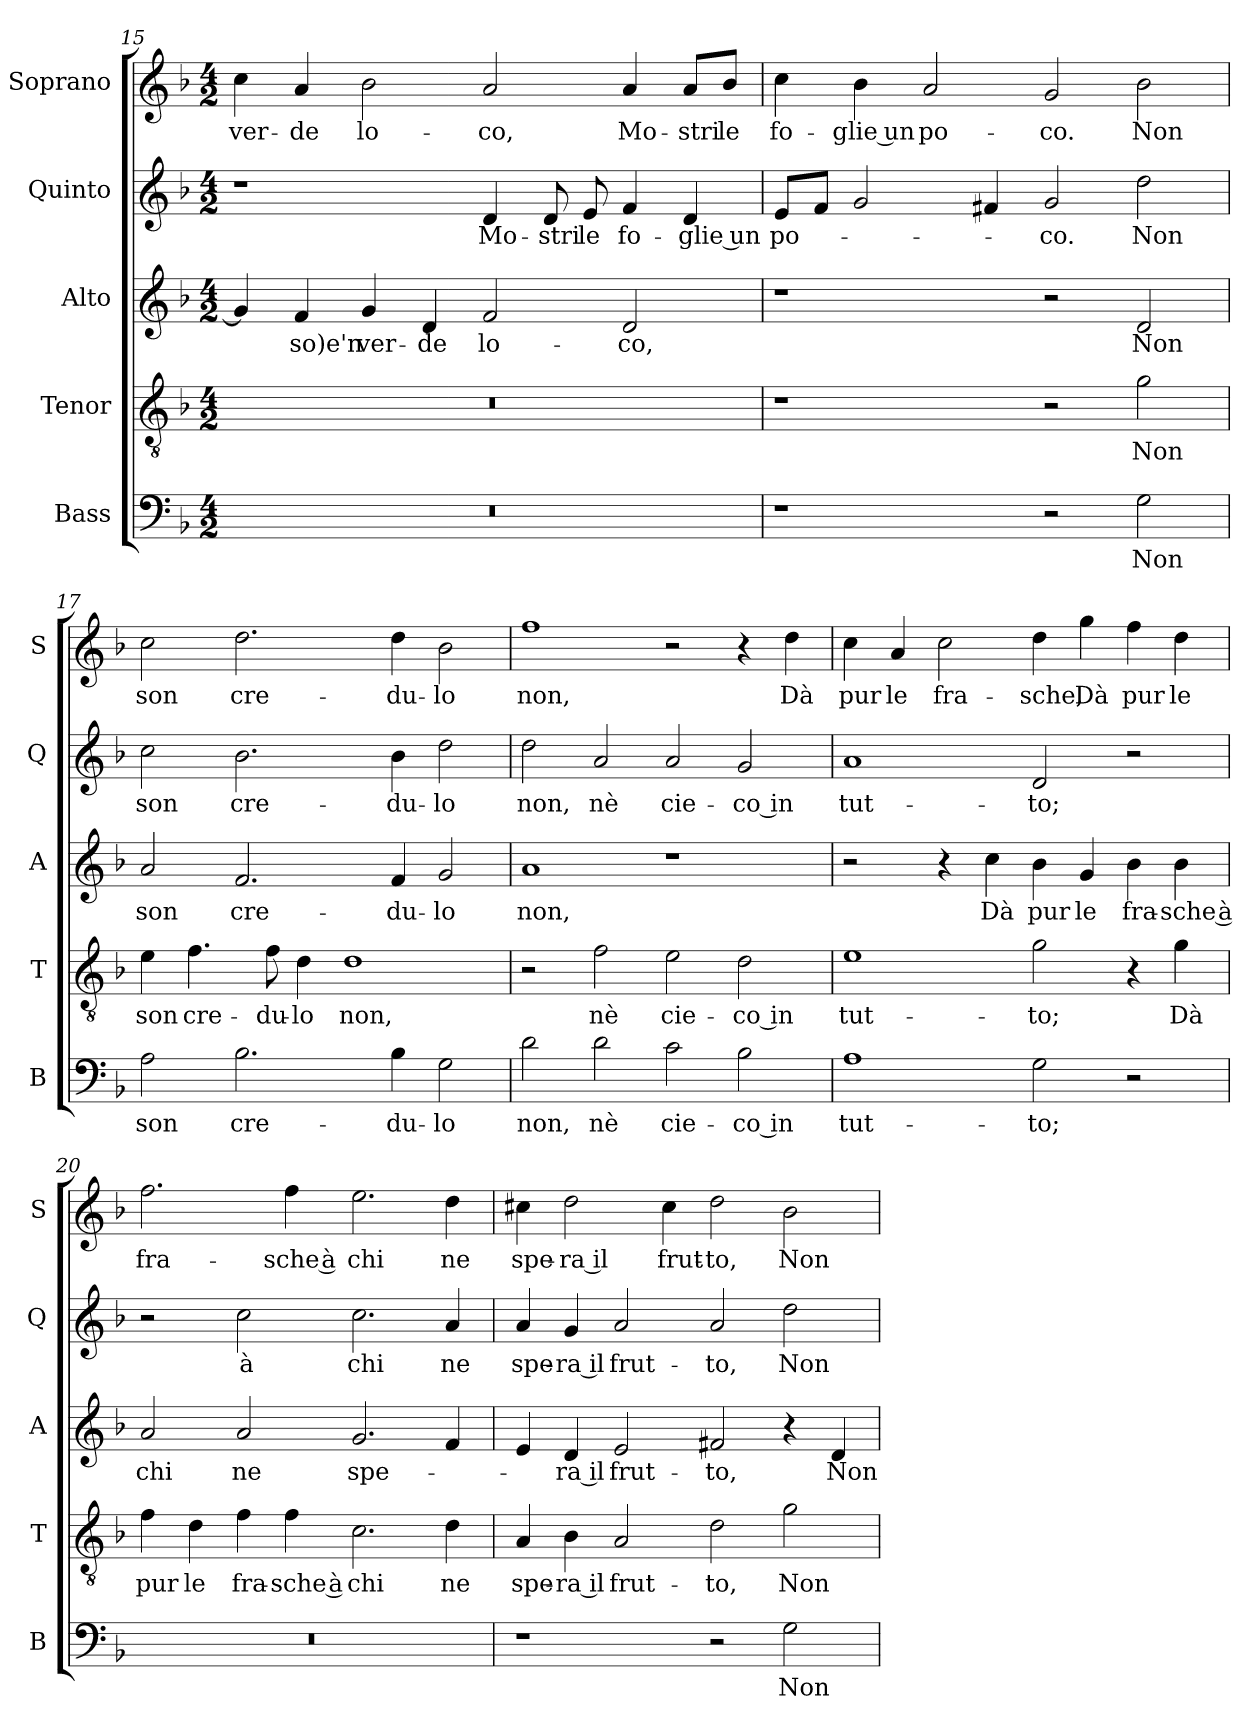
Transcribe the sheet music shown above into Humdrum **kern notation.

**kern	**text	**kern	**text	**kern	**text	**kern	**text	**kern	**text
*part5	*part5	*part4	*part4	*part3	*part3	*part2	*part2	*part1	*part1
*staff5	*staff5	*staff4	*staff4	*staff3	*staff3	*staff2	*staff2	*staff1	*staff1
*I"Bass	*	*I"Tenor	*	*I"Alto	*	*I"Quinto	*	*I"Soprano	*
*I'B	*	*I'T	*	*I'A	*	*I'Q	*	*I'S	*
*clefF4	*	*clefGv2	*	*clefG2	*	*clefG2	*	*clefG2	*
*k[b-]	*	*k[b-]	*	*k[b-]	*	*k[b-]	*	*k[b-]	*
*F:	*	*F:	*	*F:	*	*F:	*	*F:	*
*M4/2	*	*M4/2	*	*M4/2	*	*M4/2	*	*M4/2	*
=15	=15	=15	=15	=15	=15	=15	=15	=15	=15
!	!	!	!	!	!	!	!	!	!LO:LY:b
0r	.	0r	.	4g/]	.	1r	.	4cc\	ver-
!	!	!	!	!	!LO:LY:b	!	!	!	!LO:LY:b
.	.	.	.	4f/	-so)e'n	.	.	4a/	-de
!	!	!	!	!	!LO:LY:b	!	!	!	!LO:LY:b
.	.	.	.	4g/	ver-	.	.	2b-\	lo-
!	!	!	!	!	!LO:LY:b	!	!	!	!
.	.	.	.	4d/	-de	.	.	.	.
!	!	!	!	!	!LO:LY:b	!	!LO:LY:b	!	!LO:LY:b
.	.	.	.	2f/	lo-	4d/	Mo-	2a/	-co,
!	!	!	!	!	!	!	!LO:LY:b	!	!
.	.	.	.	.	.	8d/	-stri	.	.
!	!	!	!	!	!	!	!LO:LY:b	!	!
.	.	.	.	.	.	8e/	le	.	.
!	!	!	!	!	!LO:LY:b	!	!LO:LY:b	!	!LO:LY:b
.	.	.	.	2d/	-co,	4f/	fo-	4a/	Mo-
!	!	!	!	!	!	!	!LO:LY:b	!	!LO:LY:b
.	.	.	.	.	.	4d/	-glie un	8a/L	-stri
!	!	!	!	!	!	!	!	!	!LO:LY:b
.	.	.	.	.	.	.	.	8b-/J	le
!!LO:LB:g=z
=16	=16	=16	=16	=16	=16	=16	=16	=16	=16
!	!	!	!	!	!	!	!LO:LY:b	!	!LO:LY:b
1r	.	1r	.	1r	.	8e/L	po-	4cc\	fo-
.	.	.	.	.	.	8f/J	.	.	.
!	!	!	!	!	!	!	!	!	!LO:LY:b
.	.	.	.	.	.	2g/	.	4b-\	-glie un
!	!	!	!	!	!	!	!	!	!LO:LY:b
.	.	.	.	.	.	.	.	2a/	po-
.	.	.	.	.	.	4f#X/	.	.	.
!	!	!	!	!	!	!	!LO:LY:b	!	!LO:LY:b
2r	.	2r	.	2r	.	2g/	-co.	2g/	-co.
!	!LO:LY:b	!	!LO:LY:b	!	!LO:LY:b	!	!LO:LY:b	!	!LO:LY:b
2G\	Non	2g\	Non	2d/	Non	2dd\	Non	2b-\	Non
=17	=17	=17	=17	=17	=17	=17	=17	=17	=17
!	!LO:LY:b	!	!LO:LY:b	!	!LO:LY:b	!	!LO:LY:b	!	!LO:LY:b
2A\	son	4e\	son	2a/	son	2cc\	son	2cc\	son
!	!	!	!LO:LY:b	!	!	!	!	!	!
.	.	4.f\	cre-	.	.	.	.	.	.
!	!LO:LY:b	!	!	!	!LO:LY:b	!	!LO:LY:b	!	!LO:LY:b
2.B-\	cre-	.	.	2.f/	cre-	2.b-\	cre-	2.dd\	cre-
!	!	!	!LO:LY:b	!	!	!	!	!	!
.	.	8f\	-du-	.	.	.	.	.	.
!	!	!	!LO:LY:b	!	!	!	!	!	!
.	.	4d\	-lo	.	.	.	.	.	.
!	!	!	!LO:LY:b	!	!	!	!	!	!
.	.	1d	non,	.	.	.	.	.	.
!	!LO:LY:b	!	!	!	!LO:LY:b	!	!LO:LY:b	!	!LO:LY:b
4B-\	-du-	.	.	4f/	-du-	4b-\	-du-	4dd\	-du-
!	!LO:LY:b	!	!	!	!LO:LY:b	!	!LO:LY:b	!	!LO:LY:b
2G\	-lo	.	.	2g/	-lo	2dd\	-lo	2b-\	-lo
=18	=18	=18	=18	=18	=18	=18	=18	=18	=18
!	!LO:LY:b	!	!	!	!LO:LY:b	!	!LO:LY:b	!	!LO:LY:b
2d\	non,	2r	.	1a	non,	2dd\	non,	1ff	non,
!	!LO:LY:b	!	!LO:LY:b	!	!	!	!LO:LY:b	!	!
2d\	nè	2f\	nè	.	.	2a/	nè	.	.
!	!LO:LY:b	!	!LO:LY:b	!	!	!	!LO:LY:b	!	!
2c\	cie-	2e\	cie-	1r	.	2a/	cie-	2r	.
!	!LO:LY:b	!	!LO:LY:b	!	!	!	!LO:LY:b	!	!
2B-\	-co in	2d\	-co in	.	.	2g/	-co in	4r	.
!	!	!	!	!	!	!	!	!	!LO:LY:b
.	.	.	.	.	.	.	.	4dd\	Dà
!!LO:PB:g=z
=19	=19	=19	=19	=19	=19	=19	=19	=19	=19
!	!LO:LY:b	!	!LO:LY:b	!	!	!	!LO:LY:b	!	!LO:LY:b
1A	tut-	1e	tut-	2r	.	1a	tut-	4cc\	pur
!	!	!	!	!	!	!	!	!	!LO:LY:b
.	.	.	.	.	.	.	.	4a/	le
!	!	!	!	!	!	!	!	!	!LO:LY:b
.	.	.	.	4r	.	.	.	2cc\	fra-
!	!	!	!	!	!LO:LY:b	!	!	!	!
.	.	.	.	4cc\	Dà	.	.	.	.
!	!LO:LY:b	!	!LO:LY:b	!	!LO:LY:b	!	!LO:LY:b	!	!LO:LY:b
2G\	-to;	2g\	-to;	4b-\	pur	2d/	-to;	4dd\	-sche,
!	!	!	!	!	!LO:LY:b	!	!	!	!LO:LY:b
.	.	.	.	4g/	le	.	.	4gg\	Dà
!	!	!	!	!	!LO:LY:b	!	!	!	!LO:LY:b
2r	.	4r	.	4b-\	fra-	2r	.	4ff\	pur
!	!	!	!LO:LY:b	!	!LO:LY:b	!	!	!	!LO:LY:b
.	.	4g\	Dà	4b-\	-sche à	.	.	4dd\	le
=20	=20	=20	=20	=20	=20	=20	=20	=20	=20
!	!	!	!LO:LY:b	!	!LO:LY:b	!	!	!	!LO:LY:b
0r	.	4f\	pur	2a/	chi	2r	.	2.ff\	fra-
!	!	!	!LO:LY:b	!	!	!	!	!	!
.	.	4d\	le	.	.	.	.	.	.
!	!	!	!LO:LY:b	!	!LO:LY:b	!	!LO:LY:b	!	!
.	.	4f\	fra-	2a/	ne	2cc\	à	.	.
!	!	!	!LO:LY:b	!	!	!	!	!	!LO:LY:b
.	.	4f\	-sche à	.	.	.	.	4ff\	-sche à
!	!	!	!LO:LY:b	!	!LO:LY:b	!	!LO:LY:b	!	!LO:LY:b
.	.	2.c\	chi	2.g/	spe-	2.cc\	chi	2.ee\	chi
!	!	!	!LO:LY:b	!	!	!	!LO:LY:b	!	!LO:LY:b
.	.	4d\	ne	4f/	.	4a/	ne	4dd\	ne
=21	=21	=21	=21	=21	=21	=21	=21	=21	=21
!	!	!	!LO:LY:b	!	!	!	!LO:LY:b	!	!LO:LY:b
1r	.	4A/	spe-	4e/	.	4a/	spe-	4cc#X\	spe-
!	!	!	!LO:LY:b	!	!LO:LY:b	!	!LO:LY:b	!	!LO:LY:b
.	.	4B-\	-ra il	4d/	-ra il	4g/	-ra il	2dd\	-ra il
!	!	!	!LO:LY:b	!	!LO:LY:b	!	!LO:LY:b	!	!
.	.	2A/	frut-	2e/	frut-	2a/	frut-	.	.
!	!	!	!	!	!	!	!	!	!LO:LY:b
.	.	.	.	.	.	.	.	4cc#\	frut-
!	!	!	!LO:LY:b	!	!LO:LY:b	!	!LO:LY:b	!	!LO:LY:b
2r	.	2d\	-to,	2f#X/	-to,	2a/	-to,	2dd\	-to,
!	!LO:LY:b	!	!LO:LY:b	!	!	!	!LO:LY:b	!	!LO:LY:b
2G\	Non	2g\	Non	4r	.	2dd\	Non	2b-\	Non
!	!	!	!	!	!LO:LY:b	!	!	!	!
.	.	.	.	4d/	Non	.	.	.	.
=	=	=	=	=	=	=	=	=	=
*-	*-	*-	*-	*-	*-	*-	*-	*-	*-
